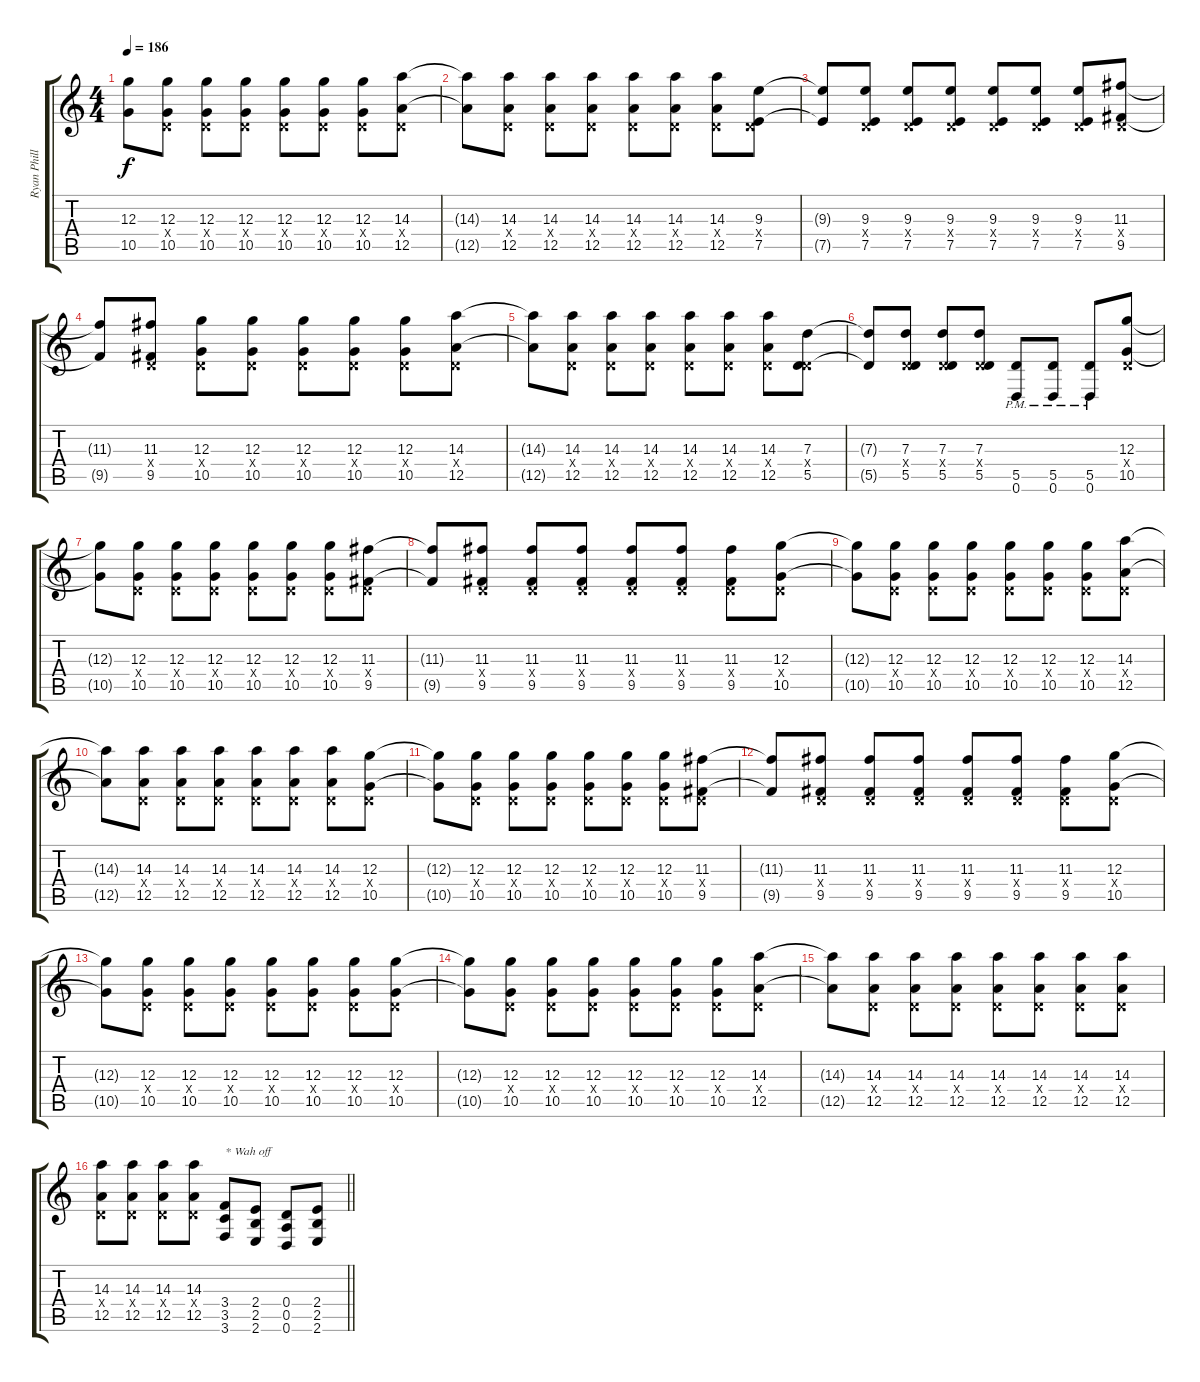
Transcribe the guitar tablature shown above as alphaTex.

\track ("Ryan Phillips | Lead Gtr. 1" "Ryan Phill") {instrument distortionguitar}
\staff {score tabs}
\tuning (E4 B3 G3 D3 A2 D2) {hide}
\ts (4 4)
\tempo 186
\clef g2
\ks c
(12.3{t} 10.5{t}).8{dy f} (12.3 0.4{x} 10.5).8 (12.3 0.4{x} 10.5).8 (12.3 0.4{x} 10.5).8 (12.3 0.4{x} 10.5).8 (12.3 0.4{x} 10.5).8 (12.3 0.4{x} 10.5).8 (14.3 0.4{x} 12.5).8 |
(14.3{t} 12.5{t}).8 (14.3 0.4{x} 12.5).8 (14.3 0.4{x} 12.5).8 (14.3 0.4{x} 12.5).8 (14.3 0.4{x} 12.5).8 (14.3 0.4{x} 12.5).8 (14.3 0.4{x} 12.5).8 (9.3 0.4{x} 7.5).8 |
(9.3{t} 7.5{t}).8 (9.3 0.4{x} 7.5).8 (9.3 0.4{x} 7.5).8 (9.3 0.4{x} 7.5).8 (9.3 0.4{x} 7.5).8 (9.3 0.4{x} 7.5).8 (9.3 0.4{x} 7.5).8 (11.3 0.4{x} 9.5).8 |
(11.3{t} 9.5{t}).8 (11.3 0.4{x} 9.5).8 (12.3 0.4{x} 10.5).8 (12.3 0.4{x} 10.5).8 (12.3 0.4{x} 10.5).8 (12.3 0.4{x} 10.5).8 (12.3 0.4{x} 10.5).8 (14.3 0.4{x} 12.5).8 |
(14.3{t} 12.5{t}).8 (14.3 0.4{x} 12.5).8 (14.3 0.4{x} 12.5).8 (14.3 0.4{x} 12.5).8 (14.3 0.4{x} 12.5).8 (14.3 0.4{x} 12.5).8 (14.3 0.4{x} 12.5).8 (7.3 0.4{x} 5.5).8 |
(7.3{t} 5.5{t}).8 (7.3 0.4{x} 5.5).8 (7.3 0.4{x} 5.5).8 (7.3 0.4{x} 5.5).8 (5.5{pm} 0.6{pm}).8 (5.5{pm} 0.6{pm}).8 (5.5{pm} 0.6{pm}).8 (12.3 0.4{x} 10.5).8 |
(12.3{t} 10.5{t}).8 (12.3 0.4{x} 10.5).8 (12.3 0.4{x} 10.5).8 (12.3 0.4{x} 10.5).8 (12.3 0.4{x} 10.5).8 (12.3 0.4{x} 10.5).8 (12.3 0.4{x} 10.5).8 (11.3 0.4{x} 9.5).8 |
(11.3{t} 9.5{t}).8 (11.3 0.4{x} 9.5).8 (11.3 0.4{x} 9.5).8 (11.3 0.4{x} 9.5).8 (11.3 0.4{x} 9.5).8 (11.3 0.4{x} 9.5).8 (11.3 0.4{x} 9.5).8 (12.3 0.4{x} 10.5).8 |
(12.3{t} 10.5{t}).8 (12.3 0.4{x} 10.5).8 (12.3 0.4{x} 10.5).8 (12.3 0.4{x} 10.5).8 (12.3 0.4{x} 10.5).8 (12.3 0.4{x} 10.5).8 (12.3 0.4{x} 10.5).8 (14.3 0.4{x} 12.5).8 |
(14.3{t} 12.5{t}).8 (14.3 0.4{x} 12.5).8 (14.3 0.4{x} 12.5).8 (14.3 0.4{x} 12.5).8 (14.3 0.4{x} 12.5).8 (14.3 0.4{x} 12.5).8 (14.3 0.4{x} 12.5).8 (12.3 0.4{x} 10.5).8 |
(12.3{t} 10.5{t}).8 (12.3 0.4{x} 10.5).8 (12.3 0.4{x} 10.5).8 (12.3 0.4{x} 10.5).8 (12.3 0.4{x} 10.5).8 (12.3 0.4{x} 10.5).8 (12.3 0.4{x} 10.5).8 (11.3 0.4{x} 9.5).8 |
(11.3{t} 9.5{t}).8 (11.3 0.4{x} 9.5).8 (11.3 0.4{x} 9.5).8 (11.3 0.4{x} 9.5).8 (11.3 0.4{x} 9.5).8 (11.3 0.4{x} 9.5).8 (11.3 0.4{x} 9.5).8 (12.3 0.4{x} 10.5).8 |
(12.3{t} 10.5{t}).8 (12.3 0.4{x} 10.5).8 (12.3 0.4{x} 10.5).8 (12.3 0.4{x} 10.5).8 (12.3 0.4{x} 10.5).8 (12.3 0.4{x} 10.5).8 (12.3 0.4{x} 10.5).8 (12.3 0.4{x} 10.5).8 |
(12.3{t} 10.5{t}).8 (12.3 0.4{x} 10.5).8 (12.3 0.4{x} 10.5).8 (12.3 0.4{x} 10.5).8 (12.3 0.4{x} 10.5).8 (12.3 0.4{x} 10.5).8 (12.3 0.4{x} 10.5).8 (14.3 0.4{x} 12.5).8 |
(14.3{t} 12.5{t}).8 (14.3 0.4{x} 12.5).8 (14.3 0.4{x} 12.5).8 (14.3 0.4{x} 12.5).8 (14.3 0.4{x} 12.5).8 (14.3 0.4{x} 12.5).8 (14.3 0.4{x} 12.5).8 (14.3 0.4{x} 12.5).8 |
\barLineRight lightlight
(14.3 0.4{x} 12.5).8 (14.3 0.4{x} 12.5).8 (14.3 0.4{x} 12.5).8 (14.3 0.4{x} 12.5).8 (3.4 3.5 3.6).8{txt "* Wah off" balance 8 instrument distortionguitar} (2.4 2.5 2.6).8 (0.4 0.5 0.6).8 (2.4 2.5 2.6).8
